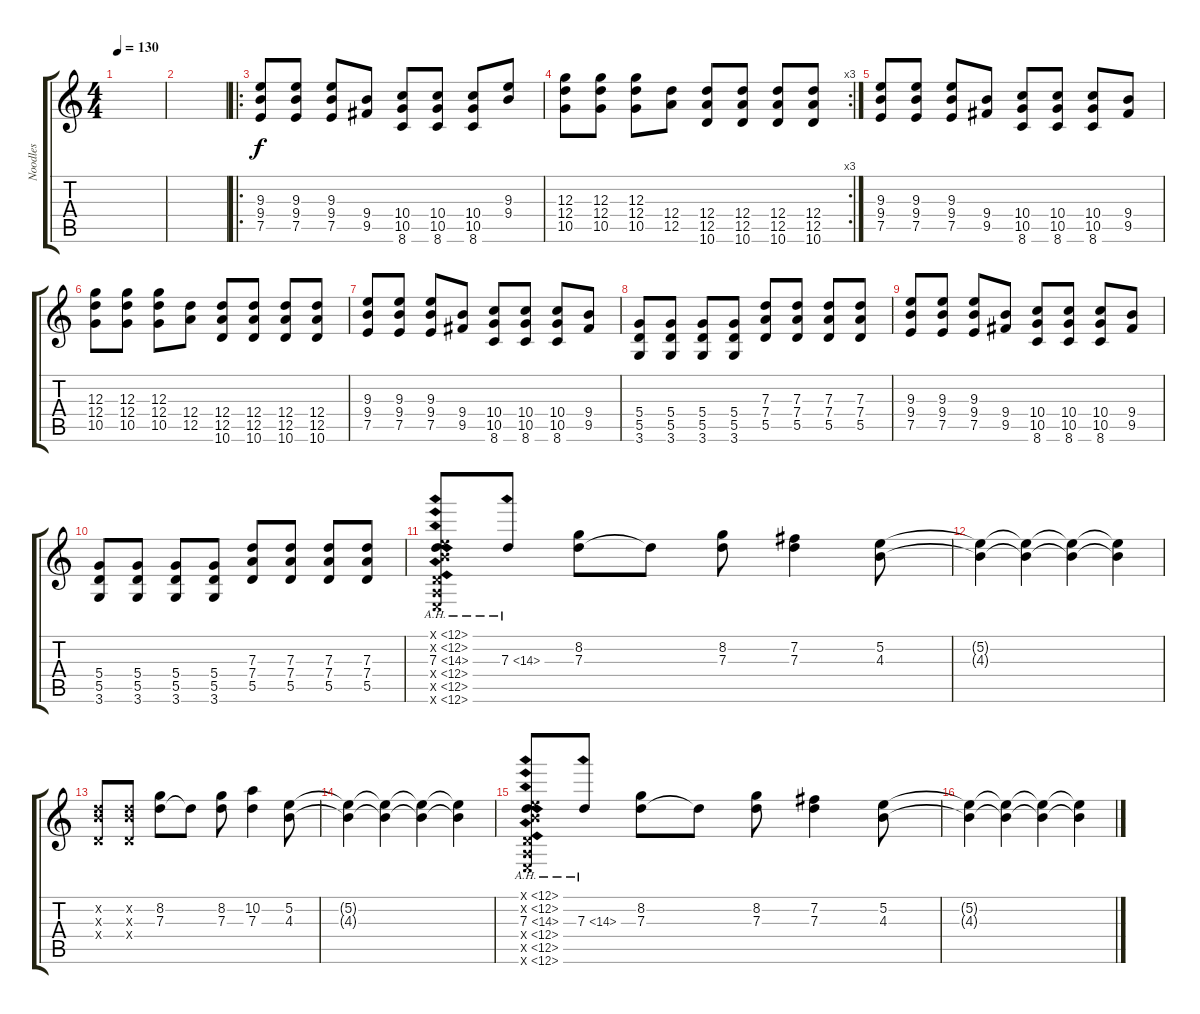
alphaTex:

\track ("Noodles" "Noodles") {instrument overdrivenguitar}
\staff {score tabs}
\tuning (E4 B3 G3 D3 A2 E2) {hide}
\ts (4 4)
\tempo 130
\clef g2
\ks c
|
|
\ro
(9.3 9.4 7.5).8 (9.3 9.4 7.5).8 (9.3 9.4 7.5).8 (9.4 9.5).8 (10.4 10.5 8.6).8 (10.4 10.5 8.6).8 (10.4 10.5 8.6).8 (9.3 9.4).8 |
\rc 3
(12.3 12.4 10.5).8 (12.3 12.4 10.5).8 (12.3 12.4 10.5).8 (12.4 12.5).8 (12.4 12.5 10.6).8 (12.4 12.5 10.6).8 (12.4 12.5 10.6).8 (12.4 12.5 10.6).8 |
(9.3 9.4 7.5).8 (9.3 9.4 7.5).8 (9.3 9.4 7.5).8 (9.4 9.5).8 (10.4 10.5 8.6).8 (10.4 10.5 8.6).8 (10.4 10.5 8.6).8 (9.4 9.5).8 |
(12.3 12.4 10.5).8 (12.3 12.4 10.5).8 (12.3 12.4 10.5).8 (12.4 12.5).8 (12.4 12.5 10.6).8 (12.4 12.5 10.6).8 (12.4 12.5 10.6).8 (12.4 12.5 10.6).8 |
(9.3 9.4 7.5).8 (9.3 9.4 7.5).8 (9.3 9.4 7.5).8 (9.4 9.5).8 (10.4 10.5 8.6).8 (10.4 10.5 8.6).8 (10.4 10.5 8.6).8 (9.4 9.5).8 |
(5.4 5.5 3.6).8 (5.4 5.5 3.6).8 (5.4 5.5 3.6).8 (5.4 5.5 3.6).8 (7.3 7.4 5.5).8 (7.3 7.4 5.5).8 (7.3 7.4 5.5).8 (7.3 7.4 5.5).8 |
(9.3 9.4 7.5).8 (9.3 9.4 7.5).8 (9.3 9.4 7.5).8 (9.4 9.5).8 (10.4 10.5 8.6).8 (10.4 10.5 8.6).8 (10.4 10.5 8.6).8 (9.4 9.5).8 |
(5.4 5.5 3.6).8 (5.4 5.5 3.6).8 (5.4 5.5 3.6).8 (5.4 5.5 3.6).8 (7.3 7.4 5.5).8 (7.3 7.4 5.5).8 (7.3 7.4 5.5).8 (7.3 7.4 5.5).8 |
(0.1{ah 12 x} 0.2{ah 12 x} 7.3{ah 7} 0.4{ah 12 x} 0.5{ah 12 x} 0.6{ah 12 x}).8 7.3{ah 7}.8 (8.2 7.3).8 7.3{t}.8 (8.2 7.3).8 (7.2 7.3).4 (5.2 4.3).8 |
(5.2{t} 4.3{t}).4{volume 14} (5.2{t} 4.3{t}).4{volume 14} (5.2{t} 4.3{t}).4{volume 13} (5.2{t} 4.3{t}).4{volume 12} |
(0.2{x} 7.3{x} 0.4{x}).8 (0.2{x} 7.3{x} 0.4{x}).8 (8.2 7.3).8{volume 14} 7.3{t}.8 (8.2 7.3).8 (10.2 7.3).4 (5.2 4.3).8 |
(5.2{t} 4.3{t}).4{volume 14} (5.2{t} 4.3{t}).4 (5.2{t} 4.3{t}).4{volume 13} (5.2{t} 4.3{t}).4{volume 12} |
(0.1{ah 12 x} 0.2{ah 12 x} 7.3{ah 7} 0.4{ah 12 x} 0.5{ah 12 x} 0.6{ah 12 x}).8{volume 14} 7.3{ah 7}.8 (8.2 7.3).8 7.3{t}.8 (8.2 7.3).8 (7.2 7.3).4 (5.2 4.3).8 |
(5.2{t} 4.3{t}).4{volume 14} (5.2{t} 4.3{t}).4 (5.2{t} 4.3{t}).4{volume 13} (5.2{t} 4.3{t}).4{volume 12}
